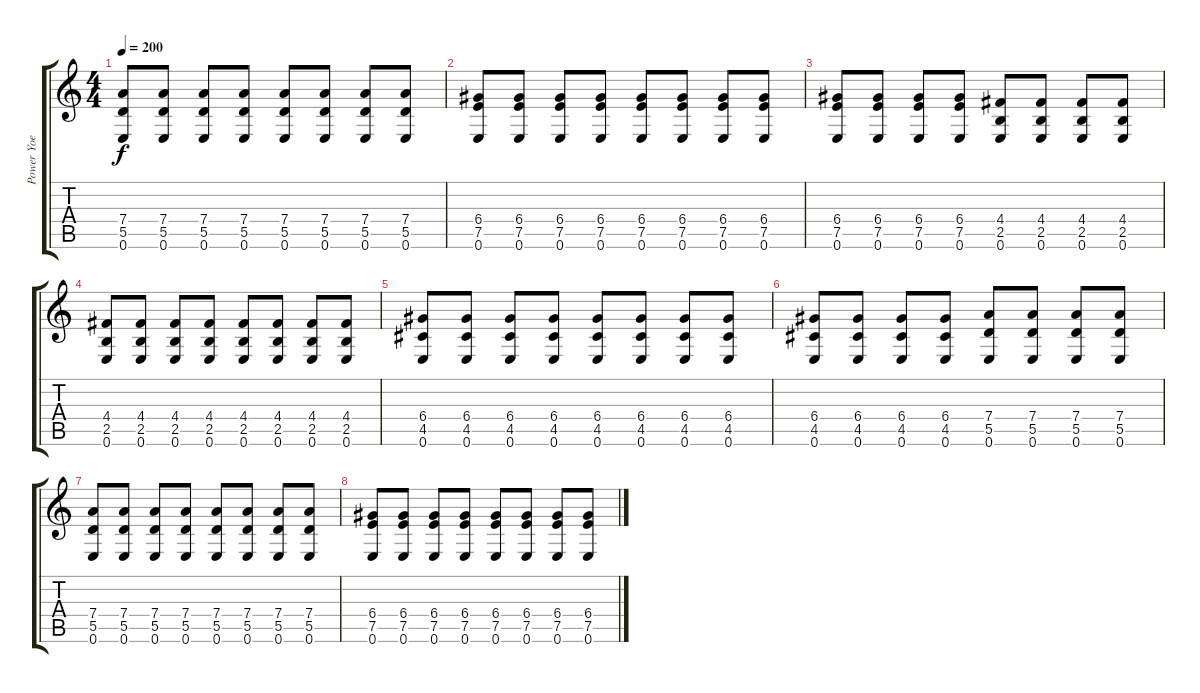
\track ("Power Yoe" "Power Yoe") {instrument distortionguitar}
\staff {score tabs}
\tuning (E4 B3 G3 D3 A2 E2) {hide}
\ts (4 4)
\tempo 200
\clef g2
\ks c
(7.4 5.5 0.6).8{dy f} (7.4 5.5 0.6).8 (7.4 5.5 0.6).8 (7.4 5.5 0.6).8 (7.4 5.5 0.6).8 (7.4 5.5 0.6).8 (7.4 5.5 0.6).8 (7.4 5.5 0.6).8 |
(6.4 7.5 0.6).8 (6.4 7.5 0.6).8 (6.4 7.5 0.6).8 (6.4 7.5 0.6).8 (6.4 7.5 0.6).8 (6.4 7.5 0.6).8 (6.4 7.5 0.6).8 (6.4 7.5 0.6).8 |
(6.4 7.5 0.6).8 (6.4 7.5 0.6).8 (6.4 7.5 0.6).8 (6.4 7.5 0.6).8 (4.4 2.5 0.6).8 (4.4 2.5 0.6).8 (4.4 2.5 0.6).8 (4.4 2.5 0.6).8 |
(4.4 2.5 0.6).8 (4.4 2.5 0.6).8 (4.4 2.5 0.6).8 (4.4 2.5 0.6).8 (4.4 2.5 0.6).8 (4.4 2.5 0.6).8 (4.4 2.5 0.6).8 (4.4 2.5 0.6).8 |
(6.4 4.5 0.6).8 (6.4 4.5 0.6).8 (6.4 4.5 0.6).8 (6.4 4.5 0.6).8 (6.4 4.5 0.6).8 (6.4 4.5 0.6).8 (6.4 4.5 0.6).8 (6.4 4.5 0.6).8 |
(6.4 4.5 0.6).8 (6.4 4.5 0.6).8 (6.4 4.5 0.6).8 (6.4 4.5 0.6).8 (7.4 5.5 0.6).8 (7.4 5.5 0.6).8 (7.4 5.5 0.6).8 (7.4 5.5 0.6).8 |
(7.4 5.5 0.6).8 (7.4 5.5 0.6).8 (7.4 5.5 0.6).8 (7.4 5.5 0.6).8 (7.4 5.5 0.6).8 (7.4 5.5 0.6).8 (7.4 5.5 0.6).8 (7.4 5.5 0.6).8 |
(6.4 7.5 0.6).8 (6.4 7.5 0.6).8 (6.4 7.5 0.6).8 (6.4 7.5 0.6).8 (6.4 7.5 0.6).8 (6.4 7.5 0.6).8 (6.4 7.5 0.6).8 (6.4 7.5 0.6).8
